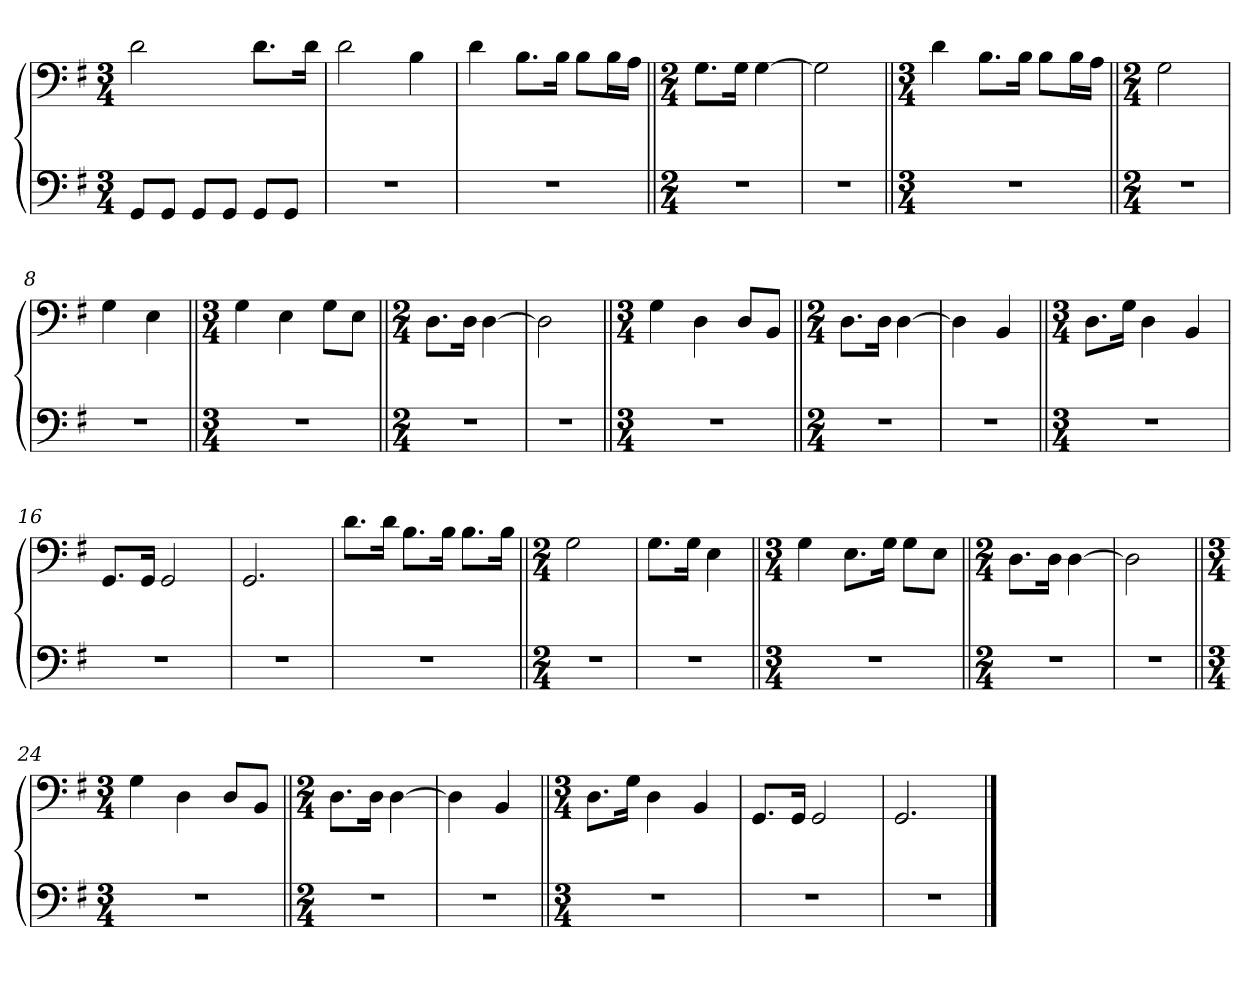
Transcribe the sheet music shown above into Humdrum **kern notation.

**kern	**kern
*part1	*part1
*staff2	*staff1
*clefF4	*clefF4
*k[f#]	*k[f#]
*M3/4	*M3/4
=1	=1
8GG/L	2d\
8GG/J	.
8GG/L	.
8GG/J	.
8GG/L	8.d\L
8GG/J	.
.	16d\Jk
=2	=2
2.r	2d\
.	4B\
=3	=3
2.r	4d\
.	8.B\L
.	16B\Jk
.	8B\L
.	16B\L
.	16A\JJ
=4||	=4||
*M2/4	*M2/4
2r	8.G\L
.	16G\Jk
.	[4G\
=5	=5
2r	2G\]
=6||	=6||
*M3/4	*M3/4
2.r	4d\
.	8.B\L
.	16B\Jk
.	8B\L
.	16B\L
.	16A\JJ
=7||	=7||
*M2/4	*M2/4
2r	2G\
=8	=8
2r	4G\
.	4E\
=9||	=9||
*M3/4	*M3/4
2.r	4G\
.	4E\
.	8G\L
.	8E\J
=10||	=10||
*M2/4	*M2/4
2r	8.D\L
.	16D\Jk
.	[4D\
=11	=11
2r	2D\]
=12||	=12||
*M3/4	*M3/4
2.r	4G\
.	4D\
.	8D/L
.	8BB/J
=13||	=13||
*M2/4	*M2/4
2r	8.D\L
.	16D\Jk
.	[4D\
=14	=14
2r	4D\]
.	4BB/
=15||	=15||
*M3/4	*M3/4
2.r	8.D\L
.	16G\Jk
.	4D\
.	4BB/
=16	=16
2.r	8.GG/L
.	16GG/Jk
.	2GG/
=17	=17
2.r	2.GG/
=18	=18
2.r	8.d\L
.	16d\Jk
.	8.B\L
.	16B\Jk
.	8.B\L
.	16B\Jk
=19||	=19||
*M2/4	*M2/4
2r	2G\
=20	=20
2r	8.G\L
.	16G\Jk
.	4E\
=21||	=21||
*M3/4	*M3/4
2.r	4G\
.	8.E\L
.	16G\Jk
.	8G\L
.	8E\J
=22||	=22||
*M2/4	*M2/4
2r	8.D\L
.	16D\Jk
.	[4D\
=23	=23
2r	2D\]
=24||	=24||
*M3/4	*M3/4
2.r	4G\
.	4D\
.	8D/L
.	8BB/J
=25||	=25||
*M2/4	*M2/4
2r	8.D\L
.	16D\Jk
.	[4D\
=26	=26
2r	4D\]
.	4BB/
=27||	=27||
*M3/4	*M3/4
2.r	8.D\L
.	16G\Jk
.	4D\
.	4BB/
=28	=28
2.r	8.GG/L
.	16GG/Jk
.	2GG/
=29	=29
2.r	2.GG/
==	==
*-	*-
